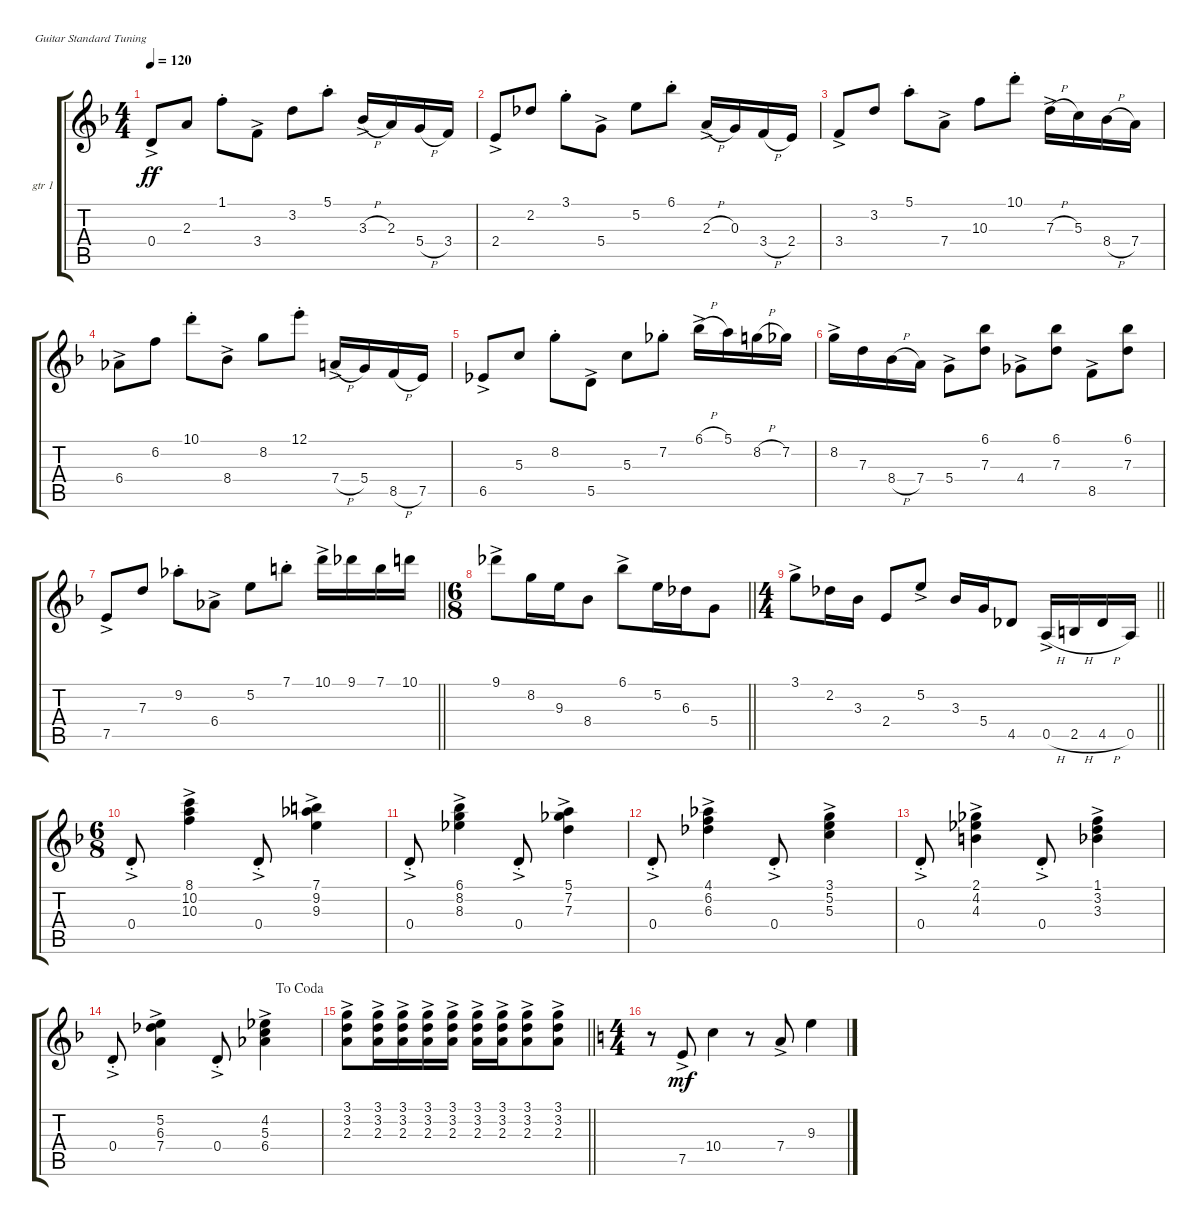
\bracketExtendMode groupsimilarinstruments
\firstSystemTrackNameOrientation horizontal
\otherSystemsTrackNameOrientation horizontal
\track ("gtr 1" "gtr 1") {instrument acousticguitarnylon}
\staff {score tabs}
\tuning (E4 B3 G3 D3 A2 E2)
\ts (4 4)
\tempo 120
\clef g2
\ks dminor
0.4{ac}.8{dy ff} 2.3.8 1.1{st}.8 3.4{ac}.8 3.2.8 5.1{st}.8 3.3{h ac}.16 2.3.16 5.4{h}.16 3.4.16 |
2.4{ac}.8 2.2.8 3.1{st}.8 5.4{ac}.8 5.2.8 6.1{st}.8 2.3{h ac}.16 0.3.16 3.4{h}.16 2.4.16 |
3.4{ac}.8 3.2.8 5.1{st}.8 7.4{ac}.8 10.3.8 10.1{st}.8 7.3{h ac}.16 5.3.16 8.4{h}.16 7.4.16 |
6.4{ac}.8 6.2.8 10.1{st}.8 8.4{ac}.8 8.2.8 12.1{st}.8 7.4{h ac}.16 5.4.16 8.5{h}.16 7.5.16 |
6.5{ac}.8 5.3.8 8.2{st}.8 5.5{ac}.8 5.3.8 7.2{st}.8 6.1{h ac}.16 5.1.16 8.2{h}.16 7.2.16 |
8.2{ac}.16 7.3.16 8.4{h}.16 7.4.16 5.4{ac}.8 (6.1 7.3).8 4.4{ac}.8 (6.1 7.3).8 8.5{ac}.8 (6.1 7.3).8 |
\barLineRight lightlight
7.5{ac}.8 7.3.8 9.2{st}.8 6.4{ac}.8 5.2.8 7.1{st}.8 10.1{ac}.16 9.1.16 7.1.16 10.1.16 |
\ts (6 8)
\barLineRight lightlight
9.1{ac}.8 8.2.16 9.3.16 8.4.8 6.1{ac}.8 5.2.16 6.3.16 5.4.8 |
\ts (4 4)
\barLineRight lightlight
3.1{ac}.8 2.2.16 3.3.16 2.4.8 5.2{ac}.8 3.3.16 5.4.16 4.5.8 0.5{h ac}.16 2.5{h}.16 4.5{h}.16 0.5.16 |
\ts (6 8)
0.4{ac st}.8 (8.1{ac} 10.2{ac} 10.3{ac}).4 0.4{ac st}.8 (7.1{ac} 9.2{ac} 9.3{ac}).4 |
0.4{ac st}.8 (6.1{ac} 8.2{ac} 8.3{ac}).4 0.4{ac st}.8 (5.1{ac} 7.2{ac} 7.3{ac}).4 |
0.4{ac st}.8 (4.1{ac} 6.2{ac} 6.3{ac}).4 0.4{ac st}.8 (3.1{ac} 5.2{ac} 5.3{ac}).4 |
0.4{ac st}.8 (2.1{ac} 4.2{ac} 4.3{ac}).4 0.4{ac st}.8 (1.1{ac} 3.2{ac} 3.3{ac}).4 |
\jump dacoda
0.4{ac st}.8 (5.2{ac} 6.3{ac} 7.4{ac}).4 0.4{ac st}.8 (4.2{ac} 5.3{ac} 6.4{ac}).4 |
\barLineRight lightlight
(3.1{ac} 3.2{ac} 2.3{ac}).8 (3.1{ac} 3.2{ac} 2.3{ac}).16 (3.1{ac} 3.2{ac} 2.3{ac}).16 (3.1{ac} 3.2{ac} 2.3{ac}).16 (3.1{ac} 3.2{ac} 2.3{ac}).16 (3.1{ac} 3.2{ac} 2.3{ac}).16 (3.1{ac} 3.2{ac} 2.3{ac}).16 (3.1{ac} 3.2{ac} 2.3{ac}).8 (3.1{ac} 3.2{ac} 2.3{ac}).8 |
\ts (4 4)
\ks aminor
r.8 7.5{ac}.8{dy mf} 10.4.4 r.8 7.4{ac}.8 9.3.4
